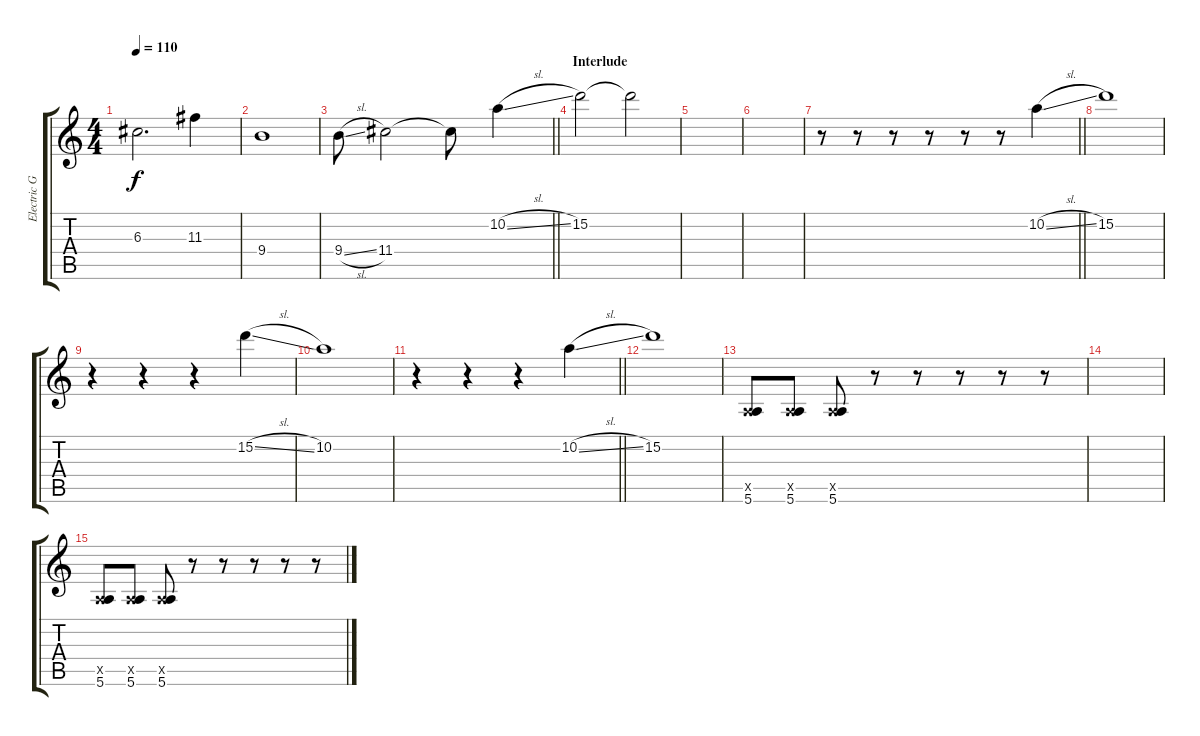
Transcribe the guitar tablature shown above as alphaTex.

\track ("Electric Guitar II" "Electric G") {instrument electricguitarjazz}
\staff {score tabs}
\tuning (E4 B3 G3 D3 A2 E2) {hide}
\ts (4 4)
\tempo 110
\clef g2
\ks c
6.3.2{d dy f} 11.3.4 |
9.4.1 |
\barLineRight lightlight
9.4{sl}.8 11.4.2 11.4{t}.8 10.2{sl}.4 |
\section ("" "Interlude")
15.2.2 15.2{t}.2 |
|
|
\barLineRight lightlight
r.8 r.8 r.8 r.8 r.8 r.8 10.2{sl}.4 |
15.2.1 |
r.4 r.4 r.4 15.2{sl}.4 |
10.2.1 |
\barLineRight lightlight
r.4 r.4 r.4 10.2{sl}.4 |
15.2.1 |
(0.5{x} 5.6).8 (0.5{x} 5.6).8 (0.5{x} 5.6).8 r.8 r.8 r.8 r.8 r.8 |
|
(0.5{x} 5.6).8 (0.5{x} 5.6).8 (0.5{x} 5.6).8 r.8 r.8 r.8 r.8 r.8
